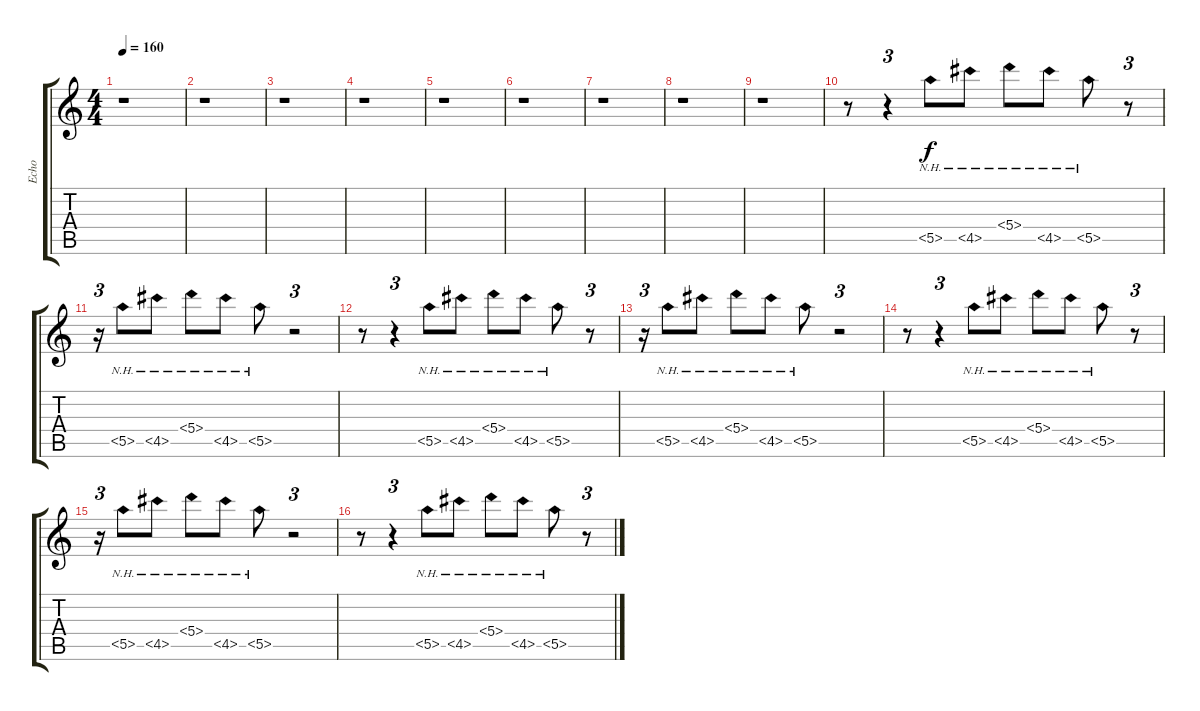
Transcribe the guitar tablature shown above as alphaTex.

\track ("Echo" "Echo") {instrument distortionguitar}
\staff {score tabs}
\tuning (E4 B3 G3 D3 A2 E2) {hide}
\ts (4 4)
\tempo 160
\clef g2
\ks c
r.1{dy f} |
r.1 |
r.1 |
r.1 |
r.1 |
r.1 |
r.1 |
r.1 |
r.1 |
r.8{volume 5} r.4{tu (3 2)} 5.5{nh}.8 4.5{nh}.8 5.4{nh}.8 4.5{nh}.8 5.5{nh}.8 r.8{tu (3 2)} |
r.16{tu (3 2)} 5.5{nh}.8 4.5{nh}.8 5.4{nh}.8 4.5{nh}.8 5.5{nh}.8 r.2{tu (3 2)} |
r.8 r.4{tu (3 2)} 5.5{nh}.8 4.5{nh}.8 5.4{nh}.8 4.5{nh}.8 5.5{nh}.8 r.8{tu (3 2)} |
r.16{tu (3 2) volume 5} 5.5{nh}.8 4.5{nh}.8 5.4{nh}.8 4.5{nh}.8 5.5{nh}.8 r.2{tu (3 2)} |
r.8 r.4{tu (3 2)} 5.5{nh}.8 4.5{nh}.8 5.4{nh}.8 4.5{nh}.8 5.5{nh}.8 r.8{tu (3 2)} |
r.16{tu (3 2) volume 3} 5.5{nh}.8 4.5{nh}.8 5.4{nh}.8 4.5{nh}.8 5.5{nh}.8 r.2{tu (3 2)} |
r.8 r.4{tu (3 2)} 5.5{nh}.8 4.5{nh}.8 5.4{nh}.8 4.5{nh}.8 5.5{nh}.8 r.8{tu (3 2)}
